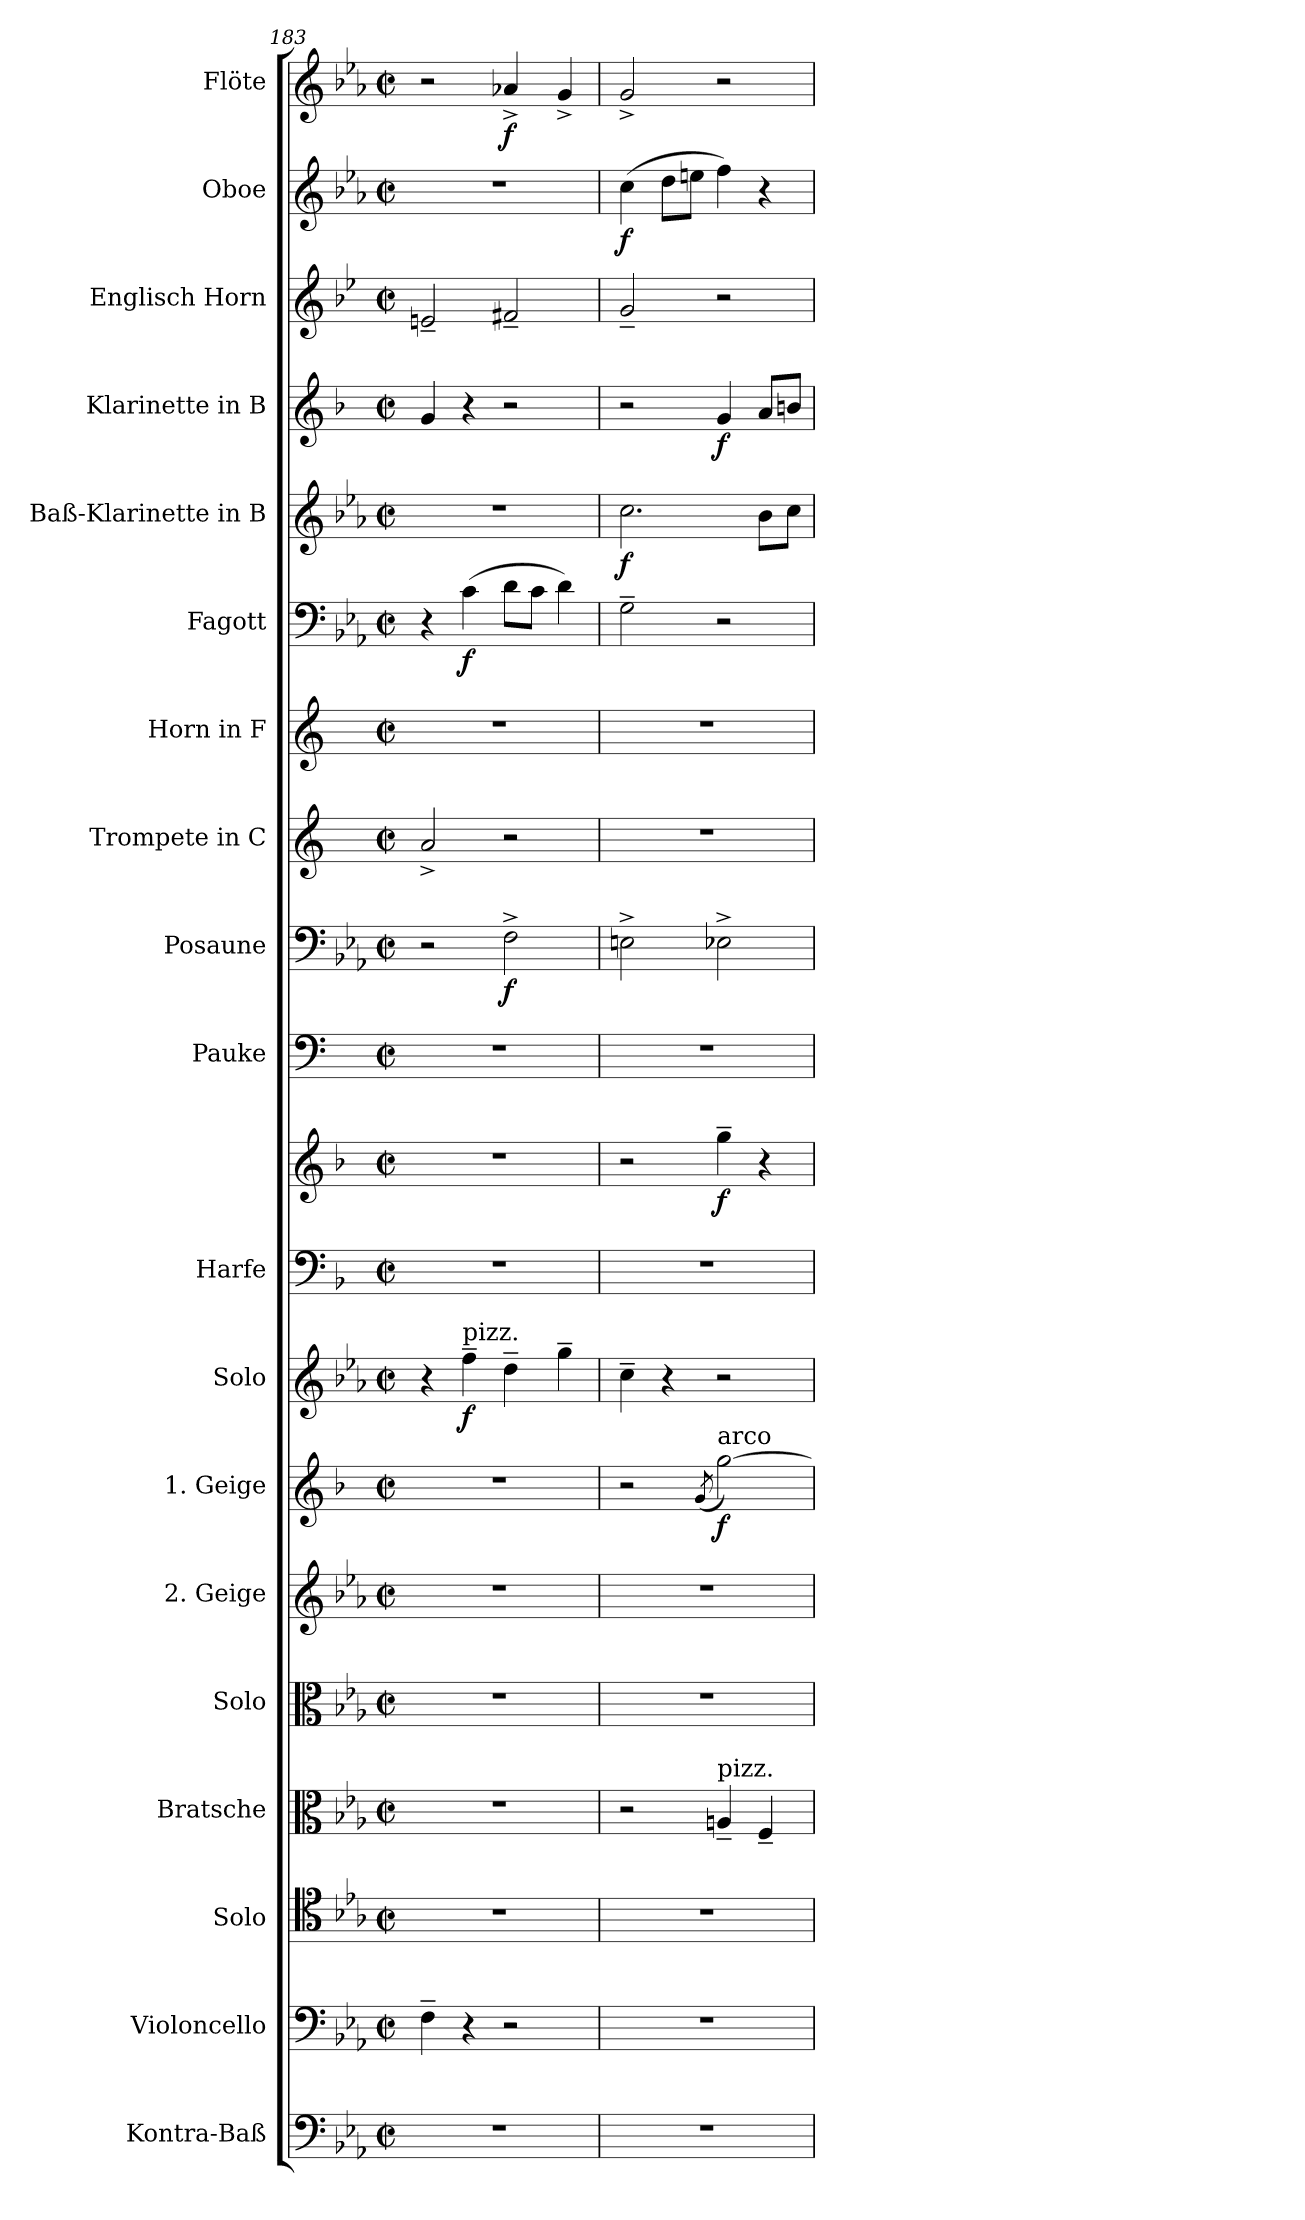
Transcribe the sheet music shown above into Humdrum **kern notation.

**kern	**kern	**kern	**kern	**kern	**kern	**kern	**dynam	**kern	**dynam	**kern	**kern	**dynam	**kern	**kern	**dynam	**kern	**kern	**kern	**dynam	**kern	**dynam	**kern	**dynam	**kern	**kern	**dynam	**kern	**dynam
*part19	*part18	*part17	*part16	*part15	*part14	*part13	*part13	*part12	*part12	*part11	*part11	*part11	*part10	*part9	*part9	*part8	*part7	*part6	*part6	*part5	*part5	*part4	*part4	*part3	*part2	*part2	*part1	*part1
*staff20	*staff19	*staff18	*staff17	*staff16	*staff15	*staff14	*staff14	*staff13	*staff13	*staff12	*staff11	*staff11/12	*staff10	*staff9	*staff9	*staff8	*staff7	*staff6	*staff6	*staff5	*staff5	*staff4	*staff4	*staff3	*staff2	*staff2	*staff1	*staff1
*I"Kontra-Baß	*I"Violoncello	*I"Solo	*I"Bratsche	*I"Solo	*I"2. Geige	*I"1. Geige	*	*I"Solo	*	*I"Harfe	*	*	*I"Pauke	*I"Posaune	*	*I"Trompete in C	*I"Horn in F	*I"Fagott	*	*I"Baß-Klarinette in B	*	*I"Klarinette in B	*	*I"Englisch Horn	*I"Oboe	*	*I"Flöte	*
*	*I'Vlc.	*I'Solo	*I'Br.	*I'Solo	*I'2. Gg	*I'1. Gg.	*	*I'Solo	*	*I'Hrf.	*	*	*I'Pk.	*I'Pos.	*	*I'Trp.	*I'Hr. F	*I'Fg.	*	*	*	*I'Kl. B	*	*I'E. H.	*I'Ob.	*	*I'Fl.	*
*clefF4	*clefF4	*clefC4	*clefC3	*clefC3	*clefG2	*clefG2	*	*clefG2	*	*clefF4	*clefG2	*	*clefF4	*clefF4	*	*clefG2	*clefG2	*clefF4	*	*clefG2	*	*clefG2	*	*clefG2	*clefG2	*	*clefG2	*
*ITrd7c12	*	*	*	*	*	*ITrd1c2	*	*	*	*ITrd1c2	*ITrd1c2	*	*	*	*	*	*ITrd4c7	*	*	*ITrd8c14	*	*ITrd1c2	*	*ITrd4c7	*	*	*	*
*k[b-e-a-]	*k[b-e-a-]	*k[b-e-a-]	*k[b-e-a-]	*k[b-e-a-]	*k[b-e-a-]	*k[b-e-a-]	*	*k[b-e-a-]	*	*k[b-e-a-]	*k[b-e-a-]	*	*k[]	*k[b-e-a-]	*	*k[]	*k[b-]	*k[b-e-a-]	*	*k[b-e-a-]	*	*k[b-e-a-]	*	*k[b-e-a-]	*k[b-e-a-]	*	*k[b-e-a-]	*
*M2/2	*M2/2	*M2/2	*M2/2	*M2/2	*M2/2	*M2/2	*	*M2/2	*	*M2/2	*M2/2	*	*M2/2	*M2/2	*	*M2/2	*M2/2	*M2/2	*	*M2/2	*	*M2/2	*	*M2/2	*M2/2	*	*M2/2	*
*met(c|)	*met(c|)	*met(c|)	*met(c|)	*met(c|)	*met(c|)	*met(c|)	*	*met(c|)	*	*met(c|)	*met(c|)	*	*met(c|)	*met(c|)	*	*met(c|)	*met(c|)	*met(c|)	*	*met(c|)	*	*met(c|)	*	*met(c|)	*met(c|)	*	*met(c|)	*
=183	=183	=183	=183	=183	=183	=183	=183	=183	=183	=183	=183	=183	=183	=183	=183	=183	=183	=183	=183	=183	=183	=183	=183	=183	=183	=183	=183	=183
1r	4F~\	1r	1r	1r	1r	1r	.	4r	.	1r	1r	.	1r	2r	.	2a^/	1r	4r	.	1r	.	4f/	.	2An~/	1r	.	2r	.
!	!	!	!	!	!	!	!	!LO:TX:a:t=pizz.	!	!	!	!	!	!	!	!	!	!	!	!	!	!	!	!	!	!	!	!
!	!	!	!	!	!	!	!	!	!LO:DY:b	!	!	!	!	!	!	!	!	!	!LO:DY:b	!	!	!	!	!	!	!	!	!
.	4r	.	.	.	.	.	.	4ff~\	f	.	.	.	.	.	.	.	.	(>4c\	f	.	.	4r	.	.	.	.	.	.
!	!	!	!	!	!	!	!	!	!	!	!	!	!	!	!LO:DY:b	!	!	!	!	!	!	!	!	!	!	!	!	!LO:DY:b
.	2r	.	.	.	.	.	.	4dd~\	.	.	.	.	.	2F^\	f	2r	.	8d\L	.	.	.	2r	.	2Bn~/	.	.	4a-X^/	f
.	.	.	.	.	.	.	.	.	.	.	.	.	.	.	.	.	.	8c\J	.	.	.	.	.	.	.	.	.	.
.	.	.	.	.	.	.	.	4gg~\	.	.	.	.	.	.	.	.	.	4d\)	.	.	.	.	.	.	.	.	4g^/	.
=184	=184	=184	=184	=184	=184	=184	=184	=184	=184	=184	=184	=184	=184	=184	=184	=184	=184	=184	=184	=184	=184	=184	=184	=184	=184	=184	=184	=184
!	!	!	!	!	!	!	!	!	!	!	!	!	!	!	!	!	!	!	!	!	!LO:DY:b	!	!	!	!	!LO:DY:b	!	!
1r	1r	1r	2r	1r	1r	2r	.	4cc~\	.	1r	2r	.	1r	2En^\	.	1r	1r	2G~\	.	2.c\	f	2r	.	2c~/	(>4cc\	f	2g^/	.
.	.	.	.	.	.	.	.	4r	.	.	.	.	.	.	.	.	.	.	.	.	.	.	.	.	8dd\L	.	.	.
.	.	.	.	.	.	.	.	.	.	.	.	.	.	.	.	.	.	.	.	.	.	.	.	.	8een\J	.	.	.
.	.	.	.	.	.	(>8qf/	.	.	.	.	.	.	.	.	.	.	.	.	.	.	.	.	.	.	.	.	.	.
!	!	!	!	!	!	!LO:TX:a:t=arco	!	!	!	!	!	!	!	!	!	!	!	!	!	!	!	!	!	!	!	!	!	!
!	!	!	!LO:TX:a:t=pizz.	!	!	!	!	!	!	!	!	!	!	!	!	!	!	!	!	!	!	!	!	!	!	!	!	!
!	!	!	!	!	!	!	!LO:DY:b	!	!	!	!	!LO:DY:b	!	!	!	!	!	!	!	!	!	!	!LO:DY:b	!	!	!	!	!
.	.	.	4An~/	.	.	[2ff\)	f	2r	.	.	4ff~\	f	.	2E-X^\	.	.	.	2r	.	.	.	4f/	f	2r	4ff\)	.	2r	.
.	.	.	4F~/	.	.	.	.	.	.	.	4r	.	.	.	.	.	.	.	.	8B-\L	.	8g/L	.	.	4r	.	.	.
.	.	.	.	.	.	.	.	.	.	.	.	.	.	.	.	.	.	.	.	8c\J	.	8an/J	.	.	.	.	.	.
=	=	=	=	=	=	=	=	=	=	=	=	=	=	=	=	=	=	=	=	=	=	=	=	=	=	=	=	=
*-	*-	*-	*-	*-	*-	*-	*-	*-	*-	*-	*-	*-	*-	*-	*-	*-	*-	*-	*-	*-	*-	*-	*-	*-	*-	*-	*-	*-
